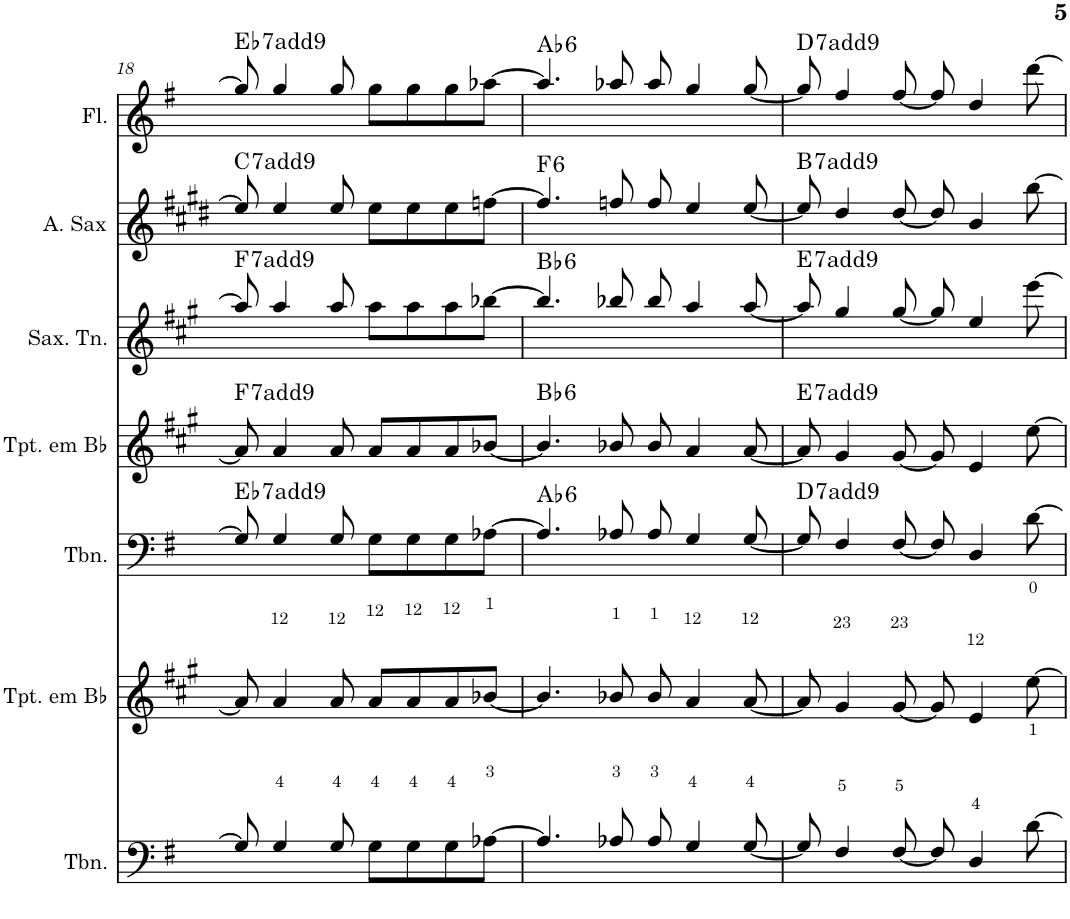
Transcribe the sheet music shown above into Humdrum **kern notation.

**kern	**kern	**kern	**harte	**kern	**harte	**kern	**harte	**kern	**harte	**kern	**harte
*part7	*part6	*part5	*part5	*part4	*part4	*part3	*part3	*part2	*part2	*part1	*part1
*staff7	*staff6	*staff5	*	*staff4	*	*staff3	*	*staff2	*	*staff1	*
*I"Trombone	*I"Trompete em Bb	*I"Trombone	*	*I"Trompete em Bb	*	*I"Saxofone Tenor	*	*I"Saxofone Alto	*	*I"Flauta Transversal	*
*I'Tbn.	*I'Tpt. em Bb	*I'Tbn.	*	*I'Tpt. em Bb	*	*I'Sax. Tn.	*	*	*	*I'Fl.	*
!!LO:PB:g=z
*clefF4	*clefG2	*clefF4	*	*clefG2	*	*clefG2	*	*clefG2	*	*clefG2	*
*	*Trd1c2	*	*	*Trd1c2	*	*Trd8c14	*	*Trd5c9	*	*	*
*k[f#]	*k[f#c#g#]	*k[f#]	*	*k[f#c#g#]	*	*k[f#c#g#]	*	*k[f#c#g#d#]	*	*k[f#]	*
*G:	*A:	*G:	*	*A:	*	*A:	*	*E:	*	*G:	*
*M2/2	*M2/2	*M2/2	*	*M2/2	*	*M2/2	*	*M2/2	*	*M2/2	*
*met(c|)	*met(c|)	*met(c|)	*	*met(c|)	*	*met(c|)	*	*met(c|)	*	*met(c|)	*
=18	=18	=18	=18	=18	=18	=18	=18	=18	=18	=18	=18
!	!	!	!LO:H:kt=7	!	!LO:H:kt=7	!	!LO:H:kt=7	!	!LO:H:kt=7	!	!LO:H:kt=7
8G/]	8a/]	8G/]	Eb:7(9)	8a/]	F:7(9)	8aa/]	F:7(9)	8ee/]	C:7(9)	8gg/]	Eb:7(9)
4G/	4a/	4G/	.	4a/	.	4aa/	.	4ee/	.	4gg/	.
8G/	8a/	8G/	.	8a/	.	8aa/	.	8ee/	.	8gg/	.
8G\L	8a/L	8G\L	.	8a/L	.	8aa\L	.	8ee\L	.	8gg\L	.
8G\	8a/	8G\	.	8a/	.	8aa\	.	8ee\	.	8gg\	.
8G\	8a/	8G\	.	8a/	.	8aa\	.	8ee\	.	8gg\	.
[8A-X\J	[8b-X/J	[8A-X\J	.	[8b-X/J	.	[8bb-X\J	.	[8ffn\J	.	[8aa-X\J	.
=19	=19	=19	=19	=19	=19	=19	=19	=19	=19	=19	=19
!	!	!	!LO:H:kt=6	!	!LO:H:kt=6	!	!LO:H:kt=6	!	!LO:H:kt=6	!	!LO:H:kt=6
4.A-/]	4.b-/]	4.A-/]	Ab:maj6	4.b-/]	Bb:maj6	4.bb-/]	Bb:maj6	4.ff/]	F:maj6	4.aa-/]	Ab:maj6
8A-X/	8b-X/	8A-X/	.	8b-X/	.	8bb-X/	.	8ffn/	.	8aa-X/	.
8A-/	8b-/	8A-/	.	8b-/	.	8bb-/	.	8ff/	.	8aa-/	.
4G/	4a/	4G/	.	4a/	.	4aa/	.	4ee/	.	4gg/	.
[8G/	[8a/	[8G/	.	[8a/	.	[8aa/	.	[8ee/	.	[8gg/	.
=20	=20	=20	=20	=20	=20	=20	=20	=20	=20	=20	=20
!	!	!	!LO:H:kt=7	!	!LO:H:kt=7	!	!LO:H:kt=7	!	!LO:H:kt=7	!	!LO:H:kt=7
8G/]	8a/]	8G/]	D:7(9)	8a/]	E:7(9)	8aa/]	E:7(9)	8ee/]	B:7(9)	8gg/]	D:7(9)
4F#/	4g#/	4F#/	.	4g#/	.	4gg#/	.	4dd#/	.	4ff#/	.
[8F#/	[8g#/	[8F#/	.	[8g#/	.	[8gg#/	.	[8dd#/	.	[8ff#/	.
8F#/]	8g#/]	8F#/]	.	8g#/]	.	8gg#/]	.	8dd#/]	.	8ff#/]	.
4D/	4e/	4D/	.	4e/	.	4ee/	.	4b/	.	4dd/	.
[8d\	[8ee\	[8d\	.	[8ee\	.	[8eee\	.	[8bb\	.	[8ddd\	.
=	=	=	=	=	=	=	=	=	=	=	=
*-	*-	*-	*-	*-	*-	*-	*-	*-	*-	*-	*-
